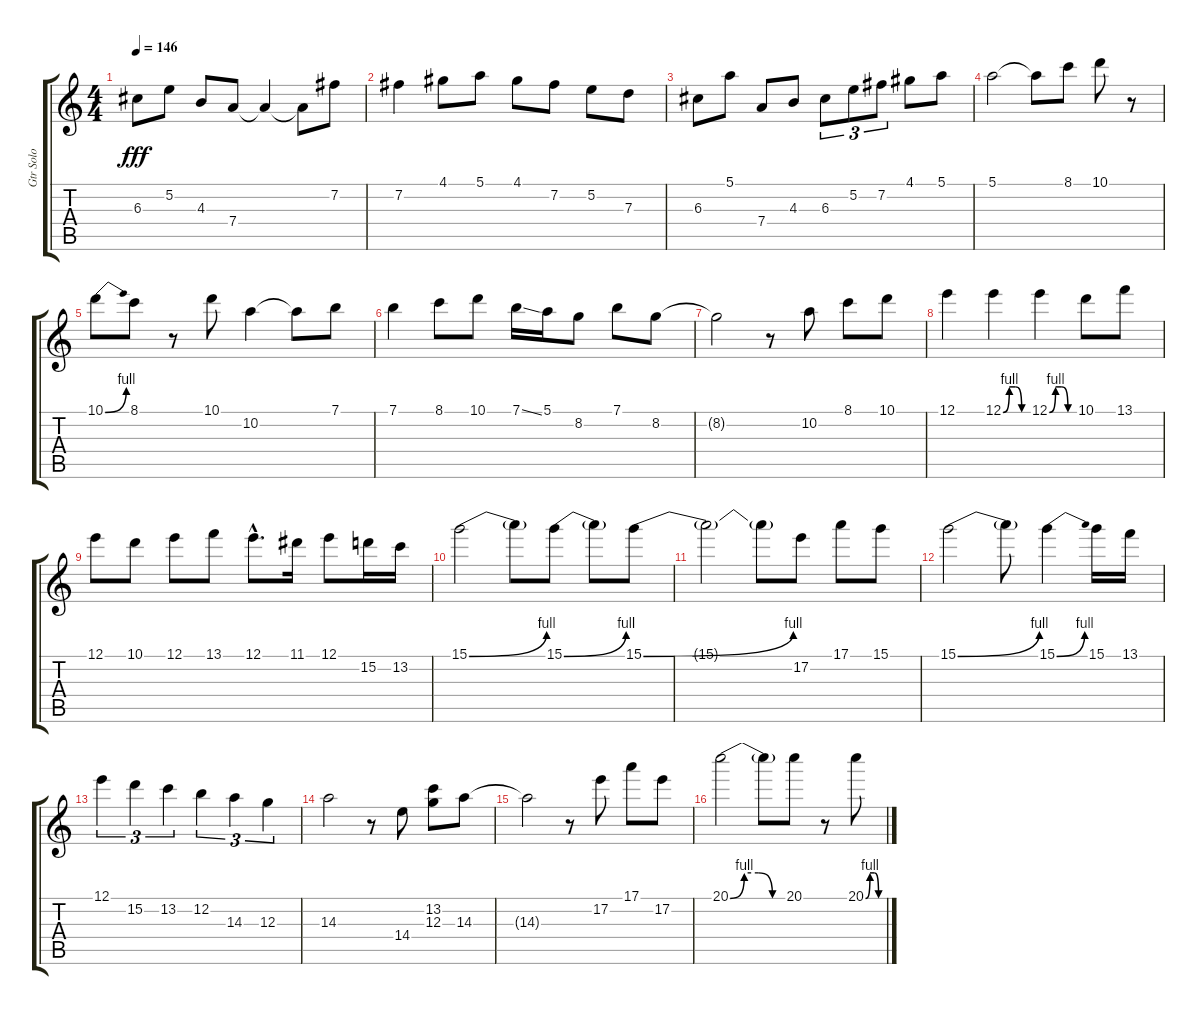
\track ("Gtr Solo" "Gtr Solo") {instrument overdrivenguitar}
\staff {score tabs}
\tuning (E4 B3 G3 D3 A2 E2) {hide}
\ts (4 4)
\tempo 146
\clef g2
\ks c
6.3.8{dy fff} 5.2.8 4.3.8 7.4.8 7.4{t}.4 7.4{t}.8 7.2.8 |
7.2.4 4.1.8 5.1.8 4.1.8 7.2.8 5.2.8 7.3.8 |
6.3.8 5.1.8 7.4.8 4.3.8 6.3.8{tu (3 2)} 5.2.8{tu (3 2)} 7.2.8{tu (3 2)} 4.1.8 5.1.8 |
5.1.2 5.1{t}.8 8.1.8 10.1.8 r.8 |
10.1{be (bend 0 0 60 4)}.8 8.1.8 r.8 10.1.8 10.2.4 10.2{t}.8 7.1.8 |
7.1.4 8.1.8 10.1.8 7.1{ss}.16 5.1.16 8.2.8 7.1.8 8.2.8 |
8.2{t}.2 r.8 10.2.8 8.1.8 10.1.8 |
12.1.4 12.1{be (custom 0 0 15 4 30 4 45 0 60 0)}.4 12.1{be (custom 0 0 15 4 30 4 45 0 60 0)}.4 10.1.8 13.1.8 |
12.1.8 10.1.8 12.1.8 13.1.8 12.1{hac}.8{d} 11.1.16 12.1.8 15.2.16 13.2.16 |
15.1{be (bend 0 0 60 4)}.2 15.1{t}.8 15.1{be (bend 0 0 60 4)}.8 15.1{t}.8 15.1{be (bend 0 0 60 4)}.8 |
15.1{t}.2 15.1{t}.8 17.2.8 17.1.8 15.1.8 |
15.1{be (bend 0 0 60 4)}.2 15.1{t}.8 15.1{be (bend 0 0 60 4)}.4 15.1.16 13.1.16 |
12.1.4{tu (3 2)} 15.2.4{tu (3 2)} 13.2.4{tu (3 2)} 12.2.4{tu (3 2)} 14.3.4{tu (3 2)} 12.3.4{tu (3 2)} |
14.3.2 r.8 14.4.8 (13.2 12.3).8 14.3.8 |
14.3{t}.2 r.8 17.2.8 17.1.8 17.2.8 |
20.1{be (custom 0 0 15 4 30 4 45 0 60 0)}.2 20.1{t}.8 20.1.8 r.8 20.1{be (custom 0 0 15 4 30 4 45 0 60 0)}.8
